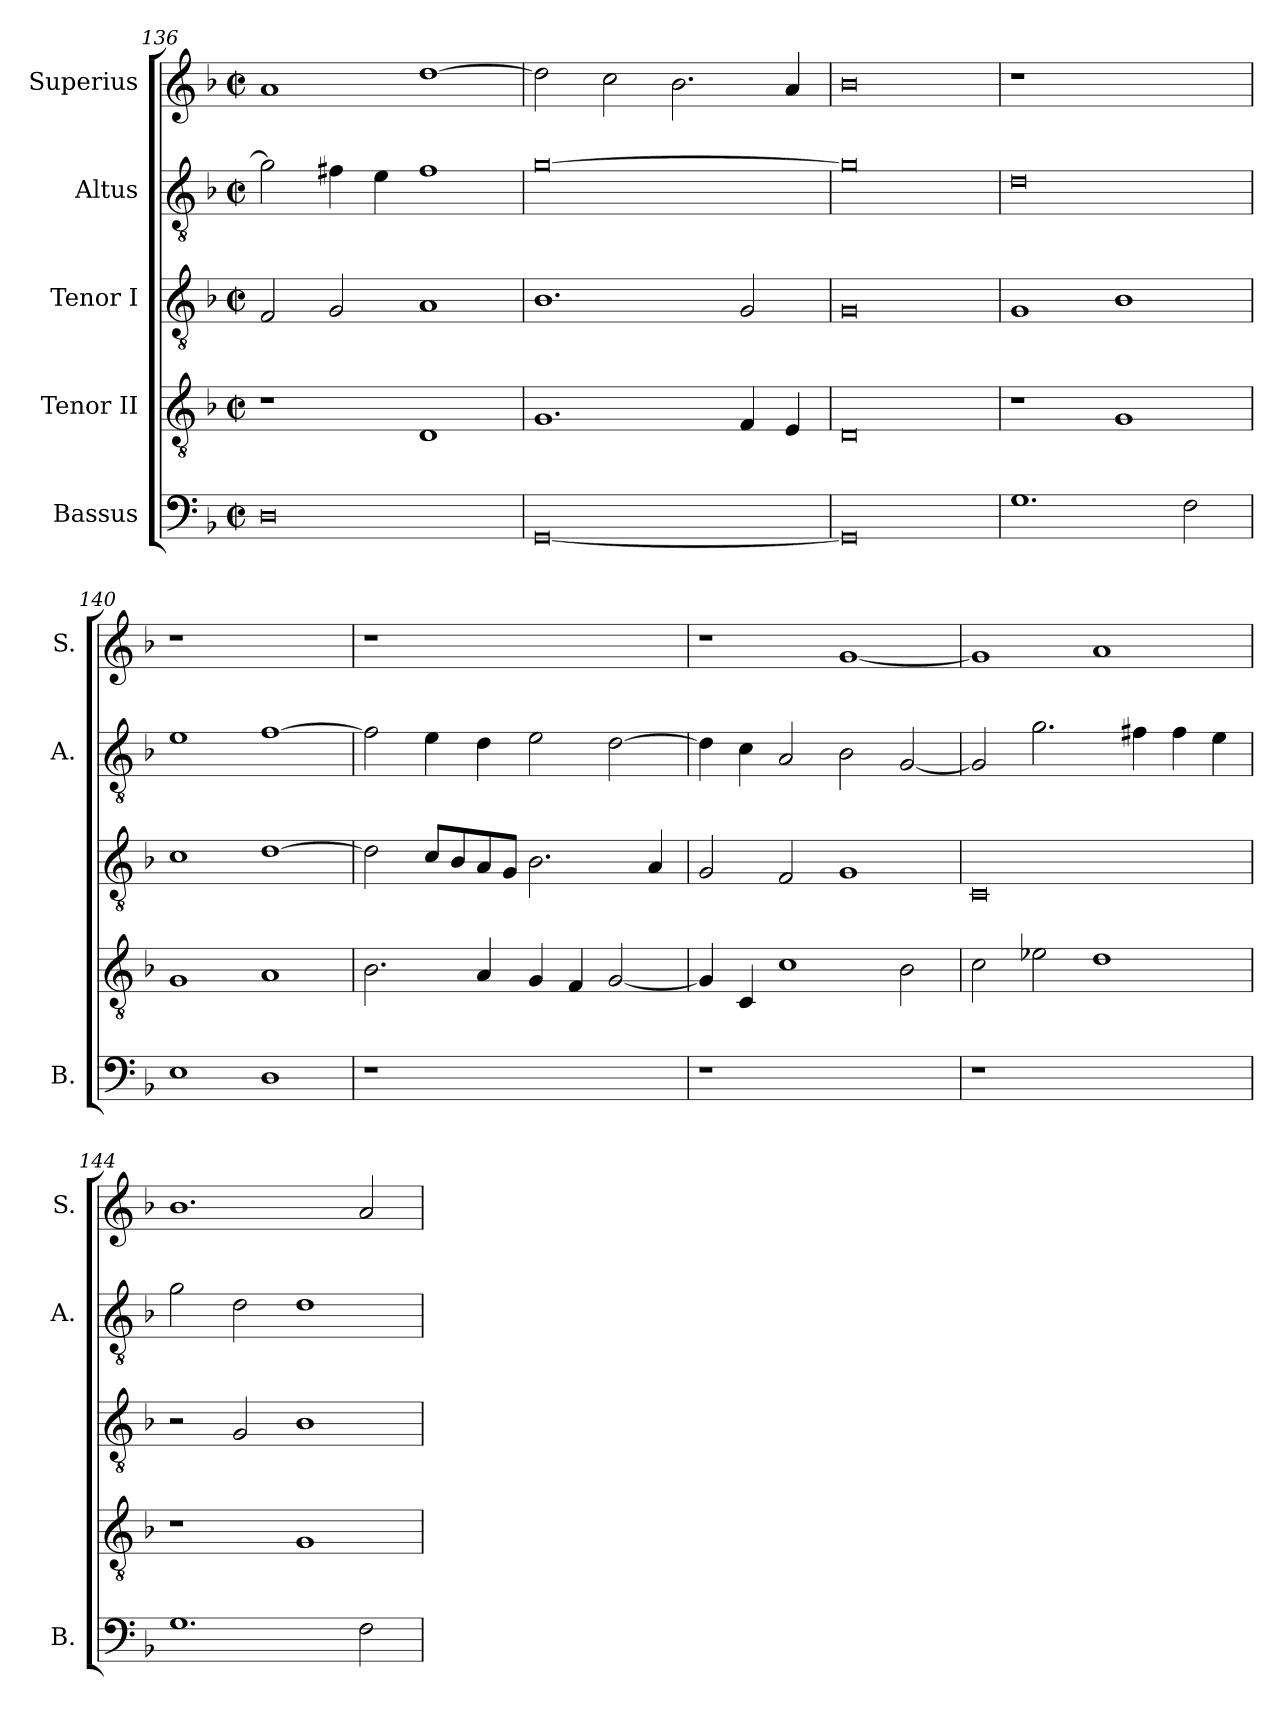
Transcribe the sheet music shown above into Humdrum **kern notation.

**kern	**kern	**kern	**kern	**kern
*part5	*part4	*part3	*part2	*part1
*staff5	*staff4	*staff3	*staff2	*staff1
*I"Bassus	*I"Tenor II	*I"Tenor I	*I"Altus	*I"Superius
*I'B.	*	*	*I'A.	*I'S.
*clefF4	*clefGv2	*clefGv2	*clefGv2	*clefG2
*	*ITrd7c12	*ITrd7c12	*ITrd7c12	*
*k[b-]	*k[b-]	*k[b-]	*k[b-]	*k[b-]
*F:	*F:	*F:	*F:	*F:
*M2/2	*M2/2	*M2/2	*M2/2	*M2/2
*met(c|)	*met(c|)	*met(c|)	*met(c|)	*met(c|)
=136	=136	=136	=136	=136
0Di	1r	2FFi/	2Gi\]	1ai
.	.	2GGi/	4F#Xi\	.
.	.	.	4Ei\	.
.	1DDi	1AAi	1F#i	[>1ddi
=137	=137	=137	=137	=137
[<0GGi	1.GGi	1.BB-i	[>0Gi	2ddi\]
.	.	.	.	2cci\
.	.	.	.	2.b-i\
.	4FFi/	2GGi/	.	.
.	4EEi/	.	.	4ai/
=138	=138	=138	=138	=138
0GGi]	0DDi	0GGi	0Gi]	0b-i
=139	=139	=139	=139	=139
!	!	!	!	!LO:N:vis=1
1.Gi	1r	1GGi	0Di	1r
.	1GGi	1BB-i	.	1ryy
2Fi\	.	.	.	.
=140	=140	=140	=140	=140
!	!	!	!	!LO:N:vis=1
1Ei	1GGi	1Ci	1Ei	1r
1Di	1AAi	[>1Di	[>1Fi	1ryy
!!LO:LB:g=z
=141	=141	=141	=141	=141
!LO:N:vis=1	!	!	!	!LO:N:vis=1
1r	2.BB-i\	2Di\]	2Fi\]	1r
.	.	8Ci/L	4Ei\	.
.	.	8BB-i/	.	.
.	4AAi/	8AAi/	4Di\	.
.	.	8GGi/J	.	.
1ryy	4GGi/	2.BB-i\	2Ei\	1ryy
.	4FFi/	.	.	.
.	[<2GGi/	.	[>2Di\	.
.	.	4AAi/	.	.
=142	=142	=142	=142	=142
!LO:N:vis=1	!	!	!	!
1r	4GGi/]	2GGi/	4Di\]	1r
.	4CCi/	.	4Ci\	.
.	1Ci	2FFi/	2AAi/	.
1ryy	.	1GGi	2BB-i\	[<1gi
.	2BB-i\	.	[<2GGi/	.
=143	=143	=143	=143	=143
!LO:N:vis=1	!	!	!	!
1r	2Ci\	0CCi	2GGi/]	1gi]
.	2E-Xi\	.	2.Gi\	.
1ryy	1Di	.	.	1ai
.	.	.	4F#Xi\	.
.	.	.	4F#i\	.
.	.	.	4Ei\	.
=144	=144	=144	=144	=144
1.Gi	1r	2r	2Gi\	1.b-i
.	.	2GGi/	2Di\	.
.	1GGi	1BB-i	1Di	.
2Fi\	.	.	.	2ai/
=	=	=	=	=
*-	*-	*-	*-	*-
